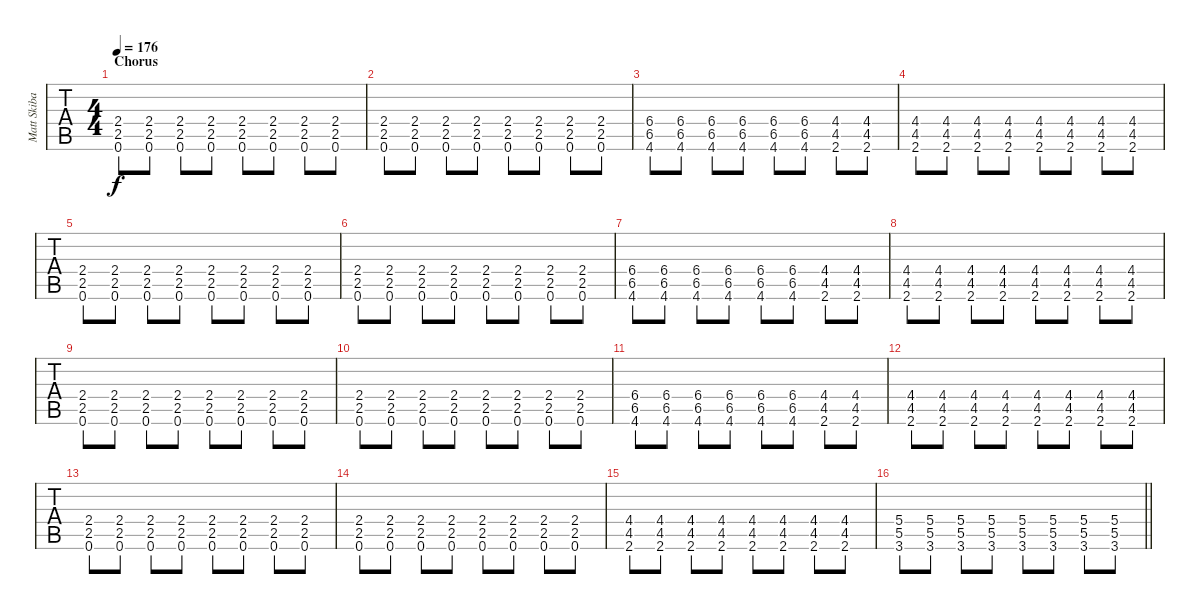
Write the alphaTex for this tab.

\track ("Matt Skiba - Guitar One - Left Channel" "Matt Skiba") {instrument distortionguitar}
\staff {tabs}
\tuning (E4 B3 G3 D3 A2 E2) {hide}
\ts (4 4)
\section ("" "Chorus")
\tempo 176
\clef g2
\ks b
(2.4 2.5 0.6).8{dy f balance 8} (2.4 2.5 0.6).8 (2.4 2.5 0.6).8 (2.4 2.5 0.6).8 (2.4 2.5 0.6).8 (2.4 2.5 0.6).8 (2.4 2.5 0.6).8 (2.4 2.5 0.6).8 |
(2.4 2.5 0.6).8 (2.4 2.5 0.6).8 (2.4 2.5 0.6).8 (2.4 2.5 0.6).8 (2.4 2.5 0.6).8 (2.4 2.5 0.6).8 (2.4 2.5 0.6).8 (2.4 2.5 0.6).8 |
(6.4 6.5 4.6).8 (6.4 6.5 4.6).8 (6.4 6.5 4.6).8 (6.4 6.5 4.6).8 (6.4 6.5 4.6).8 (6.4 6.5 4.6).8 (4.4 4.5 2.6).8 (4.4 4.5 2.6).8 |
(4.4 4.5 2.6).8 (4.4 4.5 2.6).8 (4.4 4.5 2.6).8 (4.4 4.5 2.6).8 (4.4 4.5 2.6).8 (4.4 4.5 2.6).8 (4.4 4.5 2.6).8 (4.4 4.5 2.6).8 |
(2.4 2.5 0.6).8 (2.4 2.5 0.6).8 (2.4 2.5 0.6).8 (2.4 2.5 0.6).8 (2.4 2.5 0.6).8 (2.4 2.5 0.6).8 (2.4 2.5 0.6).8 (2.4 2.5 0.6).8 |
(2.4 2.5 0.6).8 (2.4 2.5 0.6).8 (2.4 2.5 0.6).8 (2.4 2.5 0.6).8 (2.4 2.5 0.6).8 (2.4 2.5 0.6).8 (2.4 2.5 0.6).8 (2.4 2.5 0.6).8 |
(6.4 6.5 4.6).8 (6.4 6.5 4.6).8 (6.4 6.5 4.6).8 (6.4 6.5 4.6).8 (6.4 6.5 4.6).8 (6.4 6.5 4.6).8 (4.4 4.5 2.6).8 (4.4 4.5 2.6).8 |
(4.4 4.5 2.6).8 (4.4 4.5 2.6).8 (4.4 4.5 2.6).8 (4.4 4.5 2.6).8 (4.4 4.5 2.6).8 (4.4 4.5 2.6).8 (4.4 4.5 2.6).8 (4.4 4.5 2.6).8 |
(2.4 2.5 0.6).8 (2.4 2.5 0.6).8 (2.4 2.5 0.6).8 (2.4 2.5 0.6).8 (2.4 2.5 0.6).8 (2.4 2.5 0.6).8 (2.4 2.5 0.6).8 (2.4 2.5 0.6).8 |
(2.4 2.5 0.6).8 (2.4 2.5 0.6).8 (2.4 2.5 0.6).8 (2.4 2.5 0.6).8 (2.4 2.5 0.6).8 (2.4 2.5 0.6).8 (2.4 2.5 0.6).8 (2.4 2.5 0.6).8 |
(6.4 6.5 4.6).8 (6.4 6.5 4.6).8 (6.4 6.5 4.6).8 (6.4 6.5 4.6).8 (6.4 6.5 4.6).8 (6.4 6.5 4.6).8 (4.4 4.5 2.6).8 (4.4 4.5 2.6).8 |
(4.4 4.5 2.6).8 (4.4 4.5 2.6).8 (4.4 4.5 2.6).8 (4.4 4.5 2.6).8 (4.4 4.5 2.6).8 (4.4 4.5 2.6).8 (4.4 4.5 2.6).8 (4.4 4.5 2.6).8 |
(2.4 2.5 0.6).8 (2.4 2.5 0.6).8 (2.4 2.5 0.6).8 (2.4 2.5 0.6).8 (2.4 2.5 0.6).8 (2.4 2.5 0.6).8 (2.4 2.5 0.6).8 (2.4 2.5 0.6).8 |
(2.4 2.5 0.6).8 (2.4 2.5 0.6).8 (2.4 2.5 0.6).8 (2.4 2.5 0.6).8 (2.4 2.5 0.6).8 (2.4 2.5 0.6).8 (2.4 2.5 0.6).8 (2.4 2.5 0.6).8 |
(4.4 4.5 2.6).8 (4.4 4.5 2.6).8 (4.4 4.5 2.6).8 (4.4 4.5 2.6).8 (4.4 4.5 2.6).8 (4.4 4.5 2.6).8 (4.4 4.5 2.6).8 (4.4 4.5 2.6).8 |
\barLineRight lightlight
(5.4 5.5 3.6).8 (5.4 5.5 3.6).8 (5.4 5.5 3.6).8 (5.4 5.5 3.6).8 (5.4 5.5 3.6).8 (5.4 5.5 3.6).8 (5.4 5.5 3.6).8 (5.4 5.5 3.6).8
